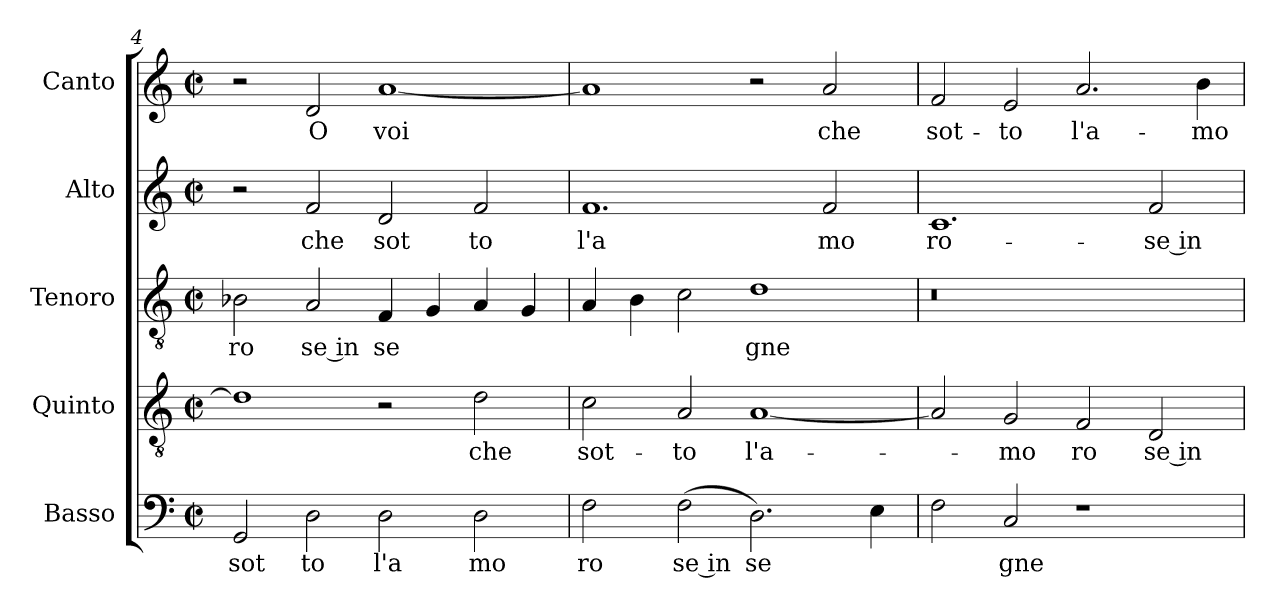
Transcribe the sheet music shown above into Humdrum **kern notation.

**kern	**text	**kern	**text	**kern	**text	**kern	**text	**kern	**text
*part5	*part5	*part4	*part4	*part3	*part3	*part2	*part2	*part1	*part1
*staff5	*staff5	*staff4	*staff4	*staff3	*staff3	*staff2	*staff2	*staff1	*staff1
*I"Basso	*	*I"Quinto	*	*I"Tenoro	*	*I"Alto	*	*I"Canto	*
*clefF4	*	*clefGv2	*	*clefGv2	*	*clefG2	*	*clefG2	*
*M2/2	*	*M2/2	*	*M2/2	*	*M2/2	*	*M2/2	*
*met(c|)	*	*met(c|)	*	*met(c|)	*	*met(c|)	*	*met(c|)	*
=4	=4	=4	=4	=4	=4	=4	=4	=4	=4
!	!LO:LY:b:cj	!	!	!	!LO:LY:b:cj	!	!	!	!
2GG/	sot	1d]	.	2B-\	ro	2r	.	2r	.
!	!LO:LY:b:cj	!	!	!	!LO:LY:b:rj	!	!LO:LY:b:cj	!	!LO:LY:b:cj
2D\	to	.	.	2A/	se in	2f/	che	2d/	O
!	!LO:LY:b:cj	!	!	!	!LO:LY:b:cj	!	!LO:LY:b:cj	!	!LO:LY:b:cj
2D\	l'a	2r	.	4F/	se	2d/	sot	[<1a	voi
.	.	.	.	4G/	.	.	.	.	.
!	!LO:LY:b:cj	!	!LO:LY:b:cj	!	!	!	!LO:LY:b:cj	!	!
2D\	mo	2d\	che	4A/	.	2f/	to	.	.
.	.	.	.	4G/	.	.	.	.	.
=5	=5	=5	=5	=5	=5	=5	=5	=5	=5
!	!LO:LY:b:cj	!	!LO:LY:b:cj	!	!	!	!LO:LY:b:cj	!	!
2F\	ro	2c\	sot-	4A/	.	1.f	l'a	1a]	.
.	.	.	.	4B\	.	.	.	.	.
!	!LO:LY:b:rj	!	!LO:LY:b:cj	!	!	!	!	!	!
(<2F\	se in	2A/	-to	2c\	.	.	.	.	.
!	!LO:LY:b:cj	!	!LO:LY:b:cj	!	!LO:LY:b:cj	!	!	!	!
2.D\)	se	[>1A	l'a-	1d	gne	.	.	2r	.
!	!	!	!	!	!	!	!LO:LY:b:cj	!	!LO:LY:b:cj
.	.	.	.	.	.	2f/	mo	2a/	che
4E\	.	.	.	.	.	.	.	.	.
!!LO:LB:g=z
=6	=6	=6	=6	=6	=6	=6	=6	=6	=6
!	!	!	!	!	!	!	!LO:LY:b:cj	!	!LO:LY:b:cj
2F\	.	2A/]	.	0r	.	1.c	ro-	2f/	sot-
!	!LO:LY:b:cj	!	!LO:LY:b:cj	!	!	!	!	!	!LO:LY:b:cj
2C/	gne	2G/	-mo	.	.	.	.	2e/	-to
!	!	!	!LO:LY:b:cj	!	!	!	!	!	!LO:LY:b:cj
1r	.	2F/	ro	.	.	.	.	2.a/	l'a-
!	!	!	!LO:LY:b:rj	!	!	!	!LO:LY:b:rj	!	!
.	.	2D/	se in	.	.	2f/	-se in-	.	.
!	!	!	!	!	!	!	!	!	!LO:LY:b:cj
.	.	.	.	.	.	.	.	4b\	-mo-
=	=	=	=	=	=	=	=	=	=
*-	*-	*-	*-	*-	*-	*-	*-	*-	*-
